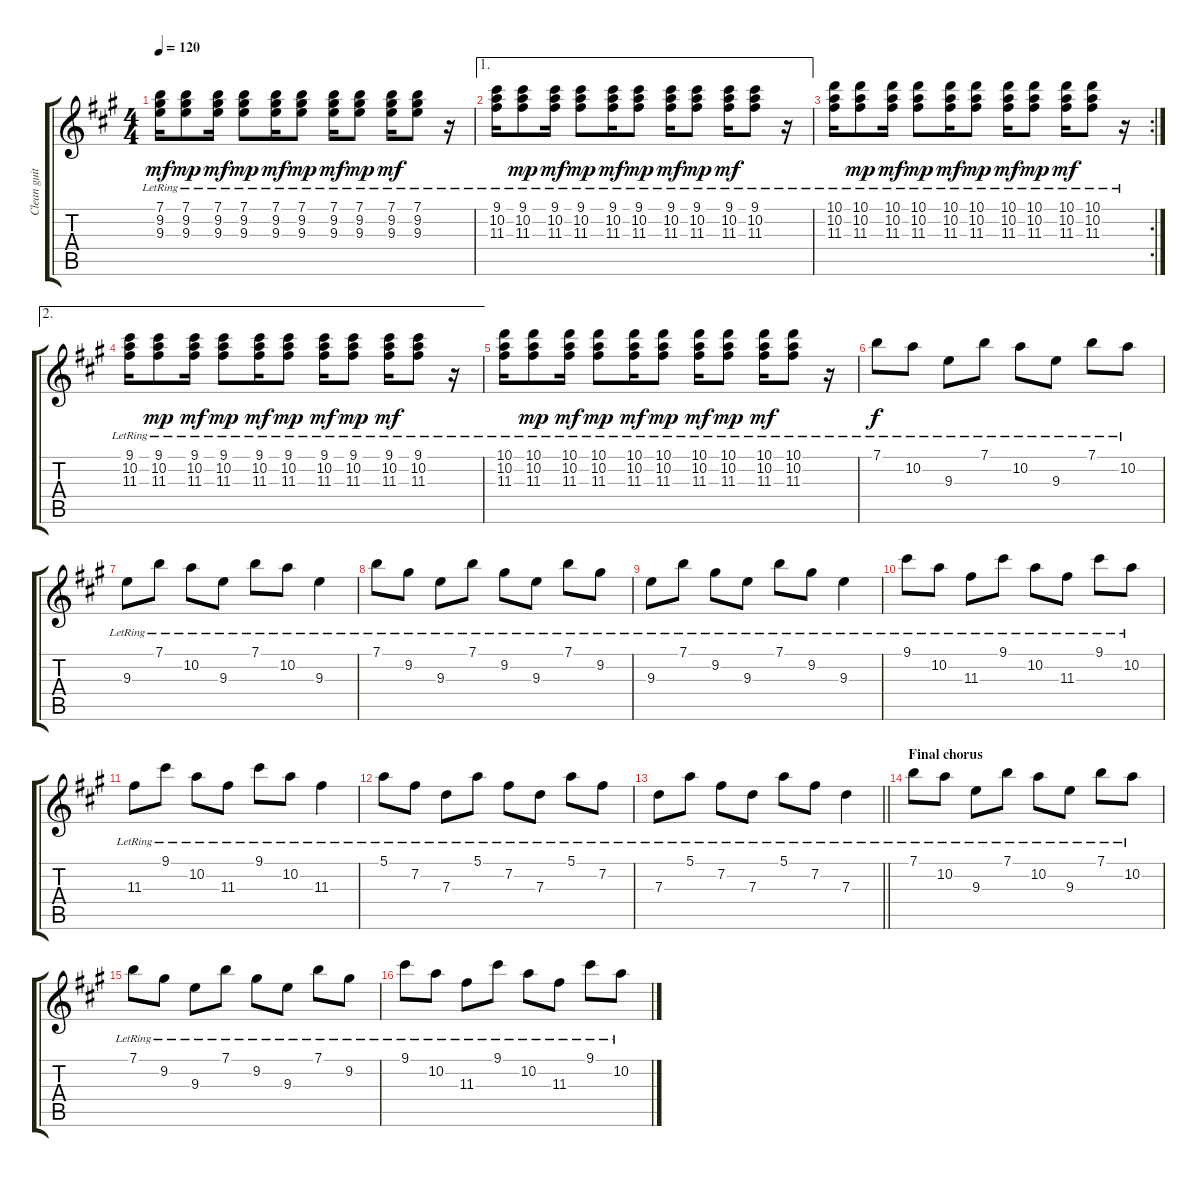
\track ("Clean guitar" "Clean guit") {instrument electricguitarclean}
\staff {score tabs}
\tuning (E4 B3 G3 D3 A2 E2) {hide}
\ts (4 4)
\tempo 120
\clef g2
\ks a
(7.1{lr} 9.2{lr} 9.3{lr}).16{dy mf} (7.1{lr} 9.2{lr} 9.3{lr}).8{dy mp} (7.1{lr} 9.2{lr} 9.3{lr}).16{dy mf} (7.1{lr} 9.2{lr} 9.3{lr}).8{dy mp} (7.1{lr} 9.2{lr} 9.3{lr}).16{dy mf} (7.1{lr} 9.2{lr} 9.3{lr}).8{dy mp} (7.1{lr} 9.2{lr} 9.3{lr}).16{dy mf} (7.1{lr} 9.2{lr} 9.3{lr}).8{dy mp} (7.1{lr} 9.2{lr} 9.3{lr}).16{dy mf} (7.1{lr} 9.2{lr} 9.3{lr}).8 r.16 |
\ae 1
(9.1{lr} 10.2{lr} 11.3{lr}).16 (9.1{lr} 10.2{lr} 11.3{lr}).8{dy mp} (9.1{lr} 10.2{lr} 11.3{lr}).16{dy mf} (9.1{lr} 10.2{lr} 11.3{lr}).8{dy mp} (9.1{lr} 10.2{lr} 11.3{lr}).16{dy mf} (9.1{lr} 10.2{lr} 11.3{lr}).8{dy mp} (9.1{lr} 10.2{lr} 11.3{lr}).16{dy mf} (9.1{lr} 10.2{lr} 11.3{lr}).8{dy mp} (9.1{lr} 10.2{lr} 11.3{lr}).16{dy mf} (9.1{lr} 10.2{lr} 11.3{lr}).8 r.16 |
\rc 2
(10.1{lr} 10.2{lr} 11.3{lr}).16 (10.1{lr} 10.2{lr} 11.3{lr}).8{dy mp} (10.1{lr} 10.2{lr} 11.3{lr}).16{dy mf} (10.1{lr} 10.2{lr} 11.3{lr}).8{dy mp} (10.1{lr} 10.2{lr} 11.3{lr}).16{dy mf} (10.1{lr} 10.2{lr} 11.3{lr}).8{dy mp} (10.1{lr} 10.2{lr} 11.3{lr}).16{dy mf} (10.1{lr} 10.2{lr} 11.3{lr}).8{dy mp} (10.1{lr} 10.2{lr} 11.3{lr}).16{dy mf} (10.1{lr} 10.2{lr} 11.3{lr}).8 r.16 |
\ae 2
(9.1{lr} 10.2{lr} 11.3{lr}).16 (9.1{lr} 10.2{lr} 11.3{lr}).8{dy mp} (9.1{lr} 10.2{lr} 11.3{lr}).16{dy mf} (9.1{lr} 10.2{lr} 11.3{lr}).8{dy mp} (9.1{lr} 10.2{lr} 11.3{lr}).16{dy mf} (9.1{lr} 10.2{lr} 11.3{lr}).8{dy mp} (9.1{lr} 10.2{lr} 11.3{lr}).16{dy mf} (9.1{lr} 10.2{lr} 11.3{lr}).8{dy mp} (9.1{lr} 10.2{lr} 11.3{lr}).16{dy mf} (9.1{lr} 10.2{lr} 11.3{lr}).8 r.16 |
(10.1{lr} 10.2{lr} 11.3{lr}).16 (10.1{lr} 10.2{lr} 11.3{lr}).8{dy mp} (10.1{lr} 10.2{lr} 11.3{lr}).16{dy mf} (10.1{lr} 10.2{lr} 11.3{lr}).8{dy mp} (10.1{lr} 10.2{lr} 11.3{lr}).16{dy mf} (10.1{lr} 10.2{lr} 11.3{lr}).8{dy mp} (10.1{lr} 10.2{lr} 11.3{lr}).16{dy mf} (10.1{lr} 10.2{lr} 11.3{lr}).8{dy mp} (10.1{lr} 10.2{lr} 11.3{lr}).16{dy mf} (10.1{lr} 10.2{lr} 11.3{lr}).8 r.16 |
7.1{lr}.8{dy f} 10.2{lr}.8 9.3{lr}.8 7.1{lr}.8 10.2{lr}.8 9.3{lr}.8 7.1{lr}.8 10.2{lr}.8 |
9.3{lr}.8 7.1{lr}.8 10.2{lr}.8 9.3{lr}.8 7.1{lr}.8 10.2{lr}.8 9.3{lr}.4 |
7.1{lr}.8 9.2{lr}.8 9.3{lr}.8 7.1{lr}.8 9.2{lr}.8 9.3{lr}.8 7.1{lr}.8 9.2{lr}.8 |
9.3{lr}.8 7.1{lr}.8 9.2{lr}.8 9.3{lr}.8 7.1{lr}.8 9.2{lr}.8 9.3{lr}.4 |
9.1{lr}.8 10.2{lr}.8 11.3{lr}.8 9.1{lr}.8 10.2{lr}.8 11.3{lr}.8 9.1{lr}.8 10.2{lr}.8 |
11.3{lr}.8 9.1{lr}.8 10.2{lr}.8 11.3{lr}.8 9.1{lr}.8 10.2{lr}.8 11.3{lr}.4 |
5.1{lr}.8 7.2{lr}.8 7.3{lr}.8 5.1{lr}.8 7.2{lr}.8 7.3{lr}.8 5.1{lr}.8 7.2{lr}.8 |
\barLineRight lightlight
7.3{lr}.8 5.1{lr}.8 7.2{lr}.8 7.3{lr}.8 5.1{lr}.8 7.2{lr}.8 7.3{lr}.4 |
\section ("" "Final chorus")
7.1{lr}.8 10.2{lr}.8 9.3{lr}.8 7.1{lr}.8 10.2{lr}.8 9.3{lr}.8 7.1{lr}.8 10.2{lr}.8 |
7.1{lr}.8 9.2{lr}.8 9.3{lr}.8 7.1{lr}.8 9.2{lr}.8 9.3{lr}.8 7.1{lr}.8 9.2{lr}.8 |
9.1{lr}.8 10.2{lr}.8 11.3{lr}.8 9.1{lr}.8 10.2{lr}.8 11.3{lr}.8 9.1{lr}.8 10.2{lr}.8
